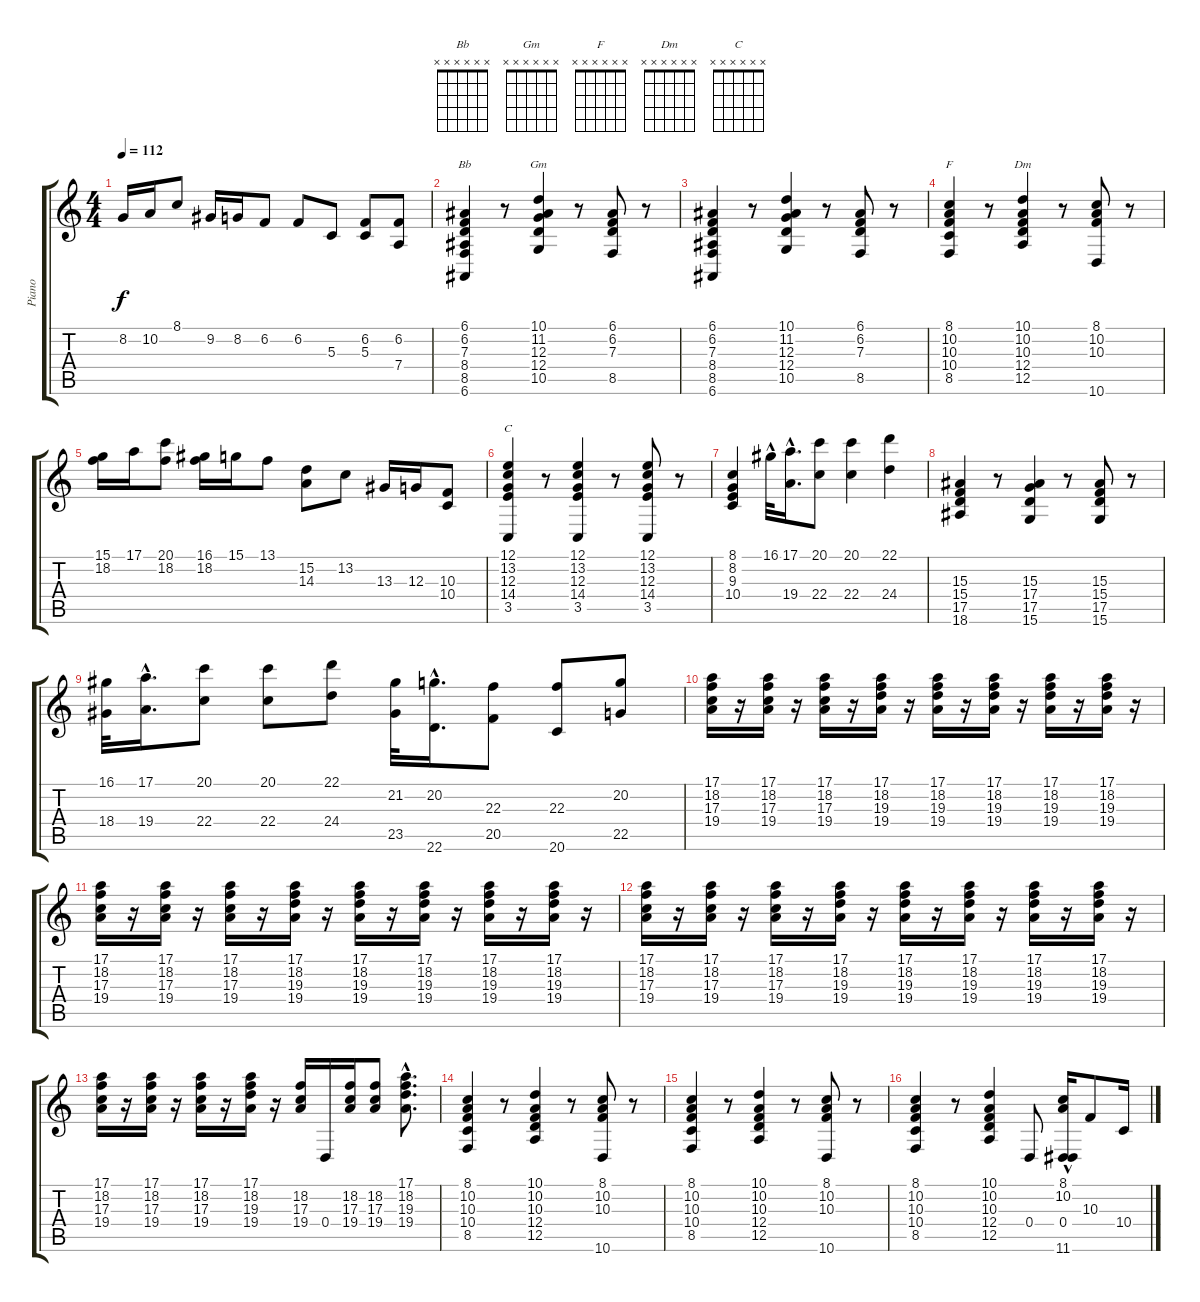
\track ("Piano" "Piano") {instrument acousticgrandpiano}
\staff {score tabs}
\tuning (E4 B3 G3 D3 A2 E2) {hide}
\chord ("Bb" x x x x x x) {firstfret 0}
\chord ("Gm" x x x x x x) {firstfret 0}
\chord ("F" x x x x x x) {firstfret 0}
\chord ("Dm" x x x x x x) {firstfret 0}
\chord ("C" x x x x x x) {firstfret 0}
\ts (4 4)
\tempo 112
\clef g2
\ks c
8.2.16{dy f} 10.2.16 8.1.8 9.2.16 8.2.16 6.2.8 6.2.8 5.3.8 (6.2 5.3).8 (6.2 7.4).8 |
(6.1 6.2 7.3 8.4 8.5 6.6).4{ch "Bb"} r.8 (10.1 11.2 12.3 12.4 10.5).4{ch "Gm"} r.8 (6.1 6.2 7.3 8.5).8 r.8 |
(6.1 6.2 7.3 8.4 8.5 6.6).4 r.8 (10.1 11.2 12.3 12.4 10.5).4 r.8 (6.1 6.2 7.3 8.5).8 r.8 |
(8.1 10.2 10.3 10.4 8.5).4{ch "F"} r.8 (10.1 10.2 10.3 12.4 12.5).4{ch "Dm"} r.8 (8.1 10.2 10.3 10.6).8 r.8 |
(15.1 18.2).16 17.1.16 (20.1 18.2).8 (16.1 18.2).16 15.1.16 13.1.8 (15.2 14.3).8 13.2.8 13.3.16 12.3.16 (10.3 10.4).8 |
(12.1 13.2 12.3 14.4 3.5).4{ch "C"} r.8 (12.1 13.2 12.3 14.4 3.5).4 r.8 (12.1 13.2 12.3 14.4 3.5).8 r.8 |
(8.1 8.2 9.3 10.4).4 16.1{hac}.32 (17.1{hac} 19.4{hac}).16{d} (20.1 22.4).8 (20.1 22.4).4 (22.1 24.4).4 |
(15.3 15.4 17.5 18.6).4 r.8 (15.3 17.4 17.5 15.6).4 r.8 (15.3 15.4 17.5 15.6).8 r.8 |
(16.1 18.4).32 (17.1{hac} 19.4{hac}).16{d} (20.1 22.4).8 (20.1 22.4).8 (22.1 24.4).8 (21.2 23.5).32 (20.2{hac} 22.6{hac}).16{d} (22.3 20.5).8 (22.3 20.6).8 (20.2 22.5).8 |
(17.1 18.2 17.3 19.4).16 r.16 (17.1 18.2 17.3 19.4).16 r.16 (17.1 18.2 17.3 19.4).16 r.16 (17.1 18.2 19.3 19.4).16 r.16 (17.1 18.2 19.3 19.4).16 r.16 (17.1 18.2 19.3 19.4).16 r.16 (17.1 18.2 19.3 19.4).16 r.16 (17.1 18.2 19.3 19.4).16 r.16 |
(17.1 18.2 17.3 19.4).16 r.16 (17.1 18.2 17.3 19.4).16 r.16 (17.1 18.2 17.3 19.4).16 r.16 (17.1 18.2 19.3 19.4).16 r.16 (17.1 18.2 19.3 19.4).16 r.16 (17.1 18.2 19.3 19.4).16 r.16 (17.1 18.2 19.3 19.4).16 r.16 (17.1 18.2 19.3 19.4).16 r.16 |
(17.1 18.2 17.3 19.4).16 r.16 (17.1 18.2 17.3 19.4).16 r.16 (17.1 18.2 17.3 19.4).16 r.16 (17.1 18.2 19.3 19.4).16 r.16 (17.1 18.2 19.3 19.4).16 r.16 (17.1 18.2 19.3 19.4).16 r.16 (17.1 18.2 19.3 19.4).16 r.16 (17.1 18.2 19.3 19.4).16 r.16 |
(17.1 18.2 17.3 19.4).16 r.16 (17.1 18.2 17.3 19.4).16 r.16 (17.1 18.2 17.3 19.4).16 r.16 (17.1 18.2 19.3 19.4).16 r.16 (18.2 17.3 19.4).16 0.4.16 (18.2 17.3 19.4).16 (18.2 17.3 19.4).8 (17.1{hac} 18.2{hac} 19.3{hac} 19.4{hac}).8{d} |
(8.1 10.2 10.3 10.4 8.5).4 r.8 (10.1 10.2 10.3 12.4 12.5).4 r.8 (8.1 10.2 10.3 10.6).8 r.8 |
(8.1 10.2 10.3 10.4 8.5).4 r.8 (10.1 10.2 10.3 12.4 12.5).4 r.8 (8.1 10.2 10.3 10.6).8 r.8 |
(8.1 10.2 10.3 10.4 8.5).4 r.8 (10.1 10.2 10.3 12.4 12.5).4 0.4.8 (8.1{hac} 10.2{hac} 0.4 11.6).16 10.3.8 10.4.16
